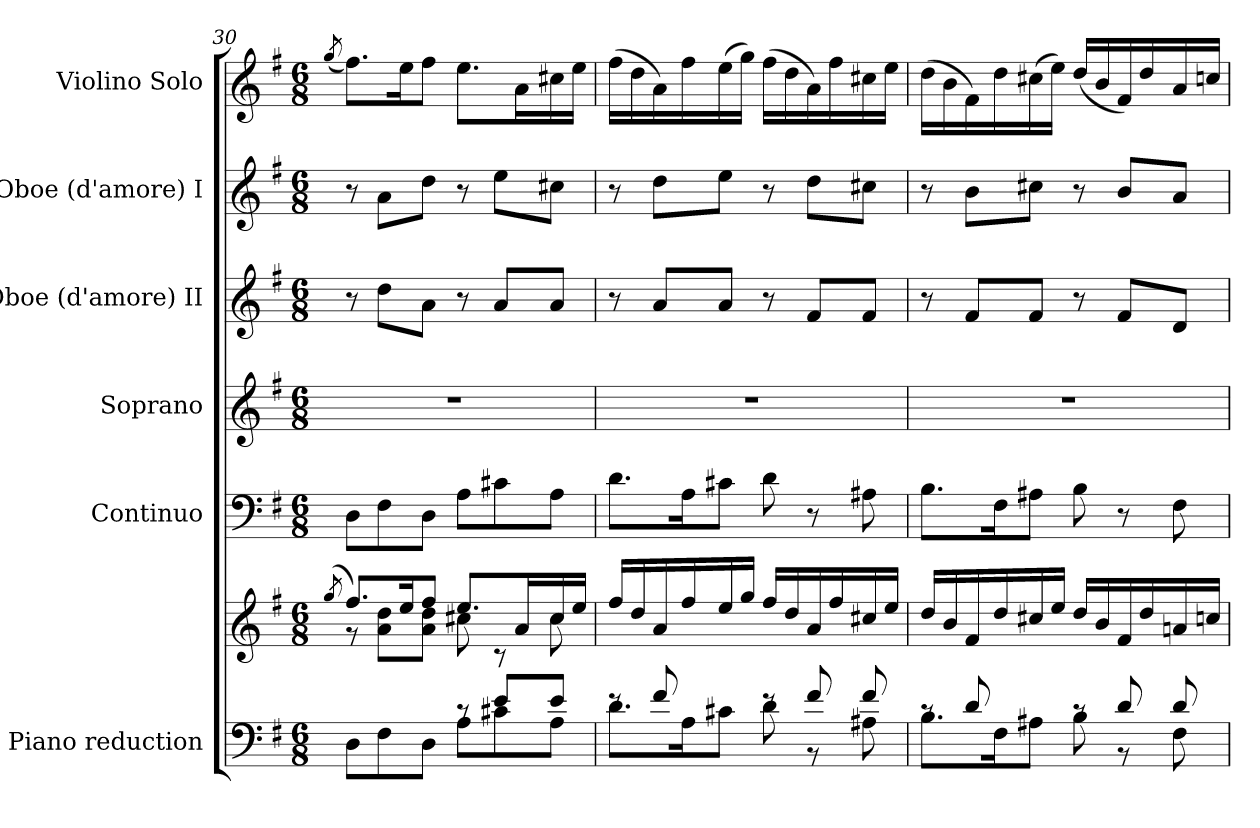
**kern	**kern	**kern	**kern	**kern	**kern	**kern
*part6	*part6	*part5	*part4	*part3	*part2	*part1
*staff7	*staff6	*staff5	*staff4	*staff3	*staff2	*staff1
*I"Piano reduction	*	*I"Continuo	*I"Soprano	*I"Oboe (d'amore) II	*I"Oboe (d'amore) I	*I"Violino Solo
*I'Pno	*	*	*	*I'Ob	*I'Ob	*I'Vln
*clefF4	*clefG2	*clefF4	*clefG2	*clefG2	*clefG2	*clefG2
*k[f#]	*k[f#]	*k[f#]	*k[f#]	*k[f#]	*k[f#]	*k[f#]
*M6/8	*M6/8	*M6/8	*M6/8	*M6/8	*M6/8	*M6/8
=30	=30	=30	=30	=30	=30	=30
.	(>8qgg/	.	.	.	.	(<8qgg/
*^	*^	*	*	*	*	*
4.ryy	8D\L	8.ff#/L)	8r	8D\L	2.r	8r	8r	8.ff#\L)
.	8F#\	.	8a\ 8dd\L	8F#\	.	8dd\L	8a\L	.
.	.	16ee/K	.	.	.	.	.	16ee\K
.	8D\J	8ff#/J	8a\ 8dd\J	8D\J	.	8a\J	8dd\J	8ff#\J
8rc	8A\L	8.ee/L	8cc#X\	8A\L	.	8r	8r	8.ee\L
8e/L	8c#X\	.	8r	8c#X\	.	8a/L	8ee\L	.
.	.	16a/L	.	.	.	.	.	16a\L
8e/J	8A\J	16cc#/	8cc#\	8A\J	.	8a/J	8cc#X\J	16cc#X\
.	.	16ee/JJ	.	.	.	.	.	16ee\JJ
=31	=31	=31	=31	=31	=31	=31	=31	=31
8re	8.d\L	16ff#/LL	4ryy	8.d\L	2.r	8r	8r	(>16ff#\LL
.	.	16dd/	.	.	.	.	.	16dd\
8f#/L	.	16a/	.	.	.	8a/L	8dd\L	16a\)
.	16A\K	16ff#/	.	16A\K	.	.	.	16ff#\
8ryy	8c#X\J	16ee/	8a\J	8c#X\J	.	8a/J	8ee\J	(>16ee\
.	.	16gg/JJ	.	.	.	.	.	16gg\JJ)
8re	8d\	16ff#/LL	4.ryy	8d\	.	8r	8r	(>16ff#\LL
.	.	16dd/	.	.	.	.	.	16dd\
8f#/L	8r	16a/	.	8r	.	8f#/L	8dd\L	16a\)
.	.	16ff#/	.	.	.	.	.	16ff#\
8f#/J	8A#X\	16cc#X/	.	8A#X\	.	8f#/J	8cc#X\J	16cc#X\
.	.	16ee/JJ	.	.	.	.	.	16ee\JJ
!!LO:LB:g=z
=32	=32	=32	=32	=32	=32	=32	=32	=32
8rc	8.B\L	16dd/LL	4ryy	8.B\L	2.r	8r	8r	(>16dd\LL
.	.	16b/	.	.	.	.	.	16b\
8d/L	.	16f#/	.	.	.	8f#/L	8b\L	16f#\)
.	16F#\K	16dd/	.	16F#\K	.	.	.	16dd\
8ryy	8A#X\J	16cc#X/	8f#\J	8A#X\J	.	8f#/J	8cc#X\J	(>16cc#X\
.	.	16ee/JJ	.	.	.	.	.	16ee\JJ)
8rc	8B\	16dd/LL	4.ryy	8B\	.	8r	8r	(<16dd/LL
.	.	16b/	.	.	.	.	.	16b/
8d/L	8r	16f#/	.	8r	.	8f#/L	8b/L	16f#/)
.	.	16dd/	.	.	.	.	.	16dd/
8d/J	8F#\	16an/	.	8F#\	.	8d/J	8a/J	16a/
.	.	16ccn/JJ	.	.	.	.	.	16ccn/JJ
*v	*v	*	*	*	*	*	*	*
*	*v	*v	*	*	*	*	*
=	=	=	=	=	=	=
*-	*-	*-	*-	*-	*-	*-
